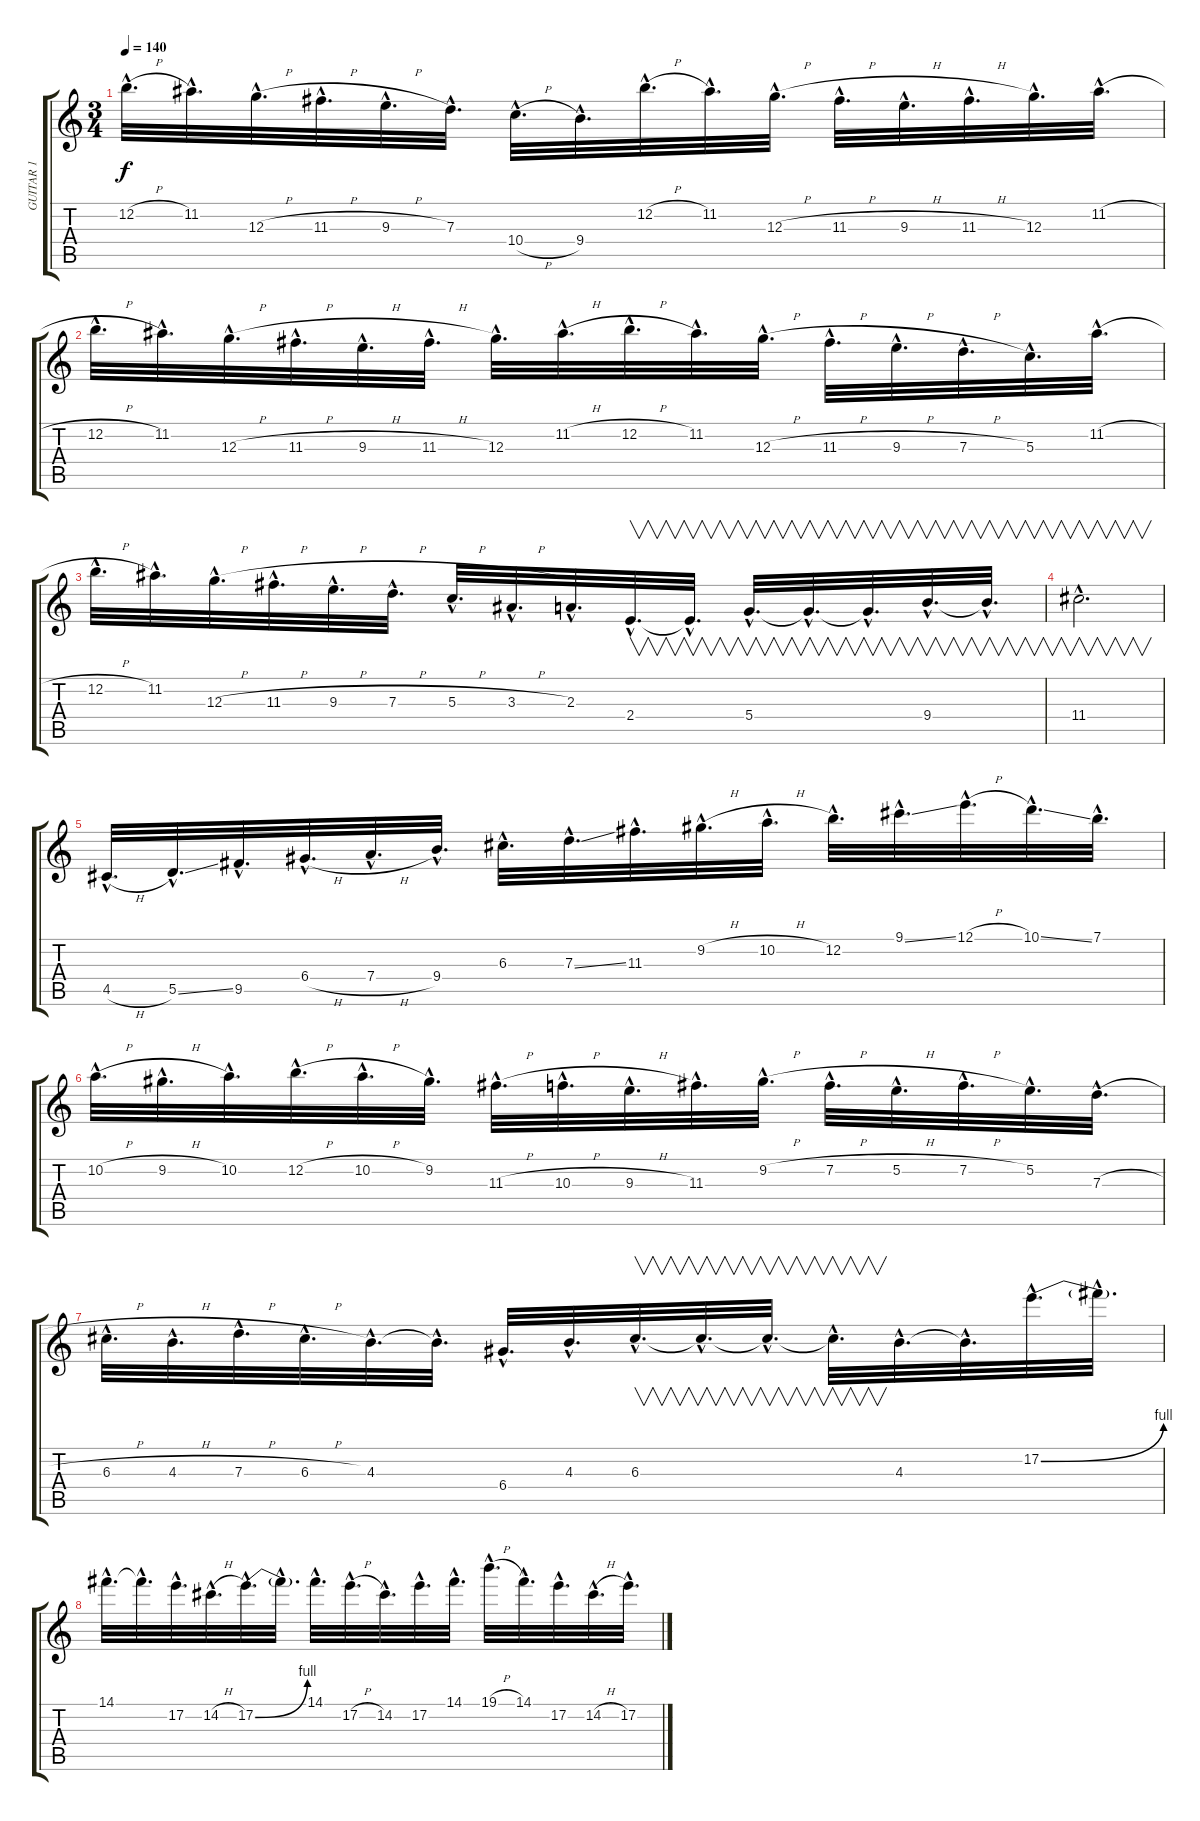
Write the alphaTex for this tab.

\track ("GUITAR 1" "GUITAR 1") {instrument distortionguitar}
\staff {score tabs}
\tuning (E4 B3 G3 D3 A2 E2) {hide}
\ts (3 4)
\tempo 140
\clef g2
\ks c
12.2{h hac}.32{d dy f} 11.2{hac}.32{d} 12.3{h hac}.32{d} 11.3{h hac}.32{d} 9.3{h hac}.32{d} 7.3{hac}.32{d} 10.4{h hac}.32{d} 9.4{hac}.32{d} 12.2{h hac}.32{d} 11.2{hac}.32{d} 12.3{h hac}.32{d} 11.3{h hac}.32{d} 9.3{h hac}.32{d} 11.3{h hac}.32{d} 12.3{hac}.32{d} 11.2{h hac}.32{d} |
12.2{h hac}.32{d} 11.2{hac}.32{d} 12.3{h hac}.32{d} 11.3{h hac}.32{d} 9.3{h hac}.32{d} 11.3{h hac}.32{d} 12.3{hac}.32{d} 11.2{h hac}.32{d} 12.2{h hac}.32{d} 11.2{hac}.32{d} 12.3{h hac}.32{d} 11.3{h hac}.32{d} 9.3{h hac}.32{d} 7.3{h hac}.32{d} 5.3{hac}.32{d} 11.2{h hac}.32{d} |
12.2{h hac}.32{d} 11.2{hac}.32{d} 12.3{h hac}.32{d} 11.3{h hac}.32{d} 9.3{h hac}.32{d} 7.3{h hac}.32{d} 5.3{h hac}.32{d} 3.3{h hac}.32{d} 2.3{hac}.32{d} 2.4{hac}.32{v d} 2.4{hac t}.32{v d} 5.4{hac}.32{v d} 5.4{hac t}.32{v d} 5.4{hac t}.32{v d} 9.4{hac}.32{v d} 9.4{hac t}.32{v d} |
11.4{hac}.2{v d} |
4.5{h hac}.32{d} 5.5{ss hac}.32{d} 9.5{hac}.32{d} 6.4{h hac}.32{d} 7.4{h hac}.32{d} 9.4{hac}.32{d} 6.3{hac}.32{d} 7.3{ss hac}.32{d} 11.3{hac}.32{d} 9.2{h hac}.32{d} 10.2{h hac}.32{d} 12.2{hac}.32{d} 9.1{ss hac}.32{d} 12.1{h hac}.32{d} 10.1{ss hac}.32{d} 7.1{hac}.32{d} |
10.2{h hac}.32{d} 9.2{h hac}.32{d} 10.2{hac}.32{d} 12.2{h hac}.32{d} 10.2{h hac}.32{d} 9.2{hac}.32{d} 11.3{h hac}.32{d} 10.3{h hac}.32{d} 9.3{h hac}.32{d} 11.3{hac}.32{d} 9.2{h hac}.32{d} 7.2{h hac}.32{d} 5.2{h hac}.32{d} 7.2{h hac}.32{d} 5.2{hac}.32{d} 7.3{h hac}.32{d} |
6.3{h hac}.32{d} 4.3{h hac}.32{d} 7.3{h hac}.32{d} 6.3{h hac}.32{d} 4.3{hac}.32{d} 4.3{hac t}.32{d} 6.4{hac}.32{d} 4.3{hac}.32{d} 6.3{hac}.32{v d} 6.3{hac t}.32{v d} 6.3{hac t}.32{v d} 6.3{hac t}.32{v d} 4.3{hac}.32{d} 4.3{hac t}.32{d} 17.2{be (bend 0 0 60 4) hac}.32{d} 17.2{hac t}.32{d} |
14.1{hac}.32{d} 14.1{hac t}.32{d} 17.2{hac}.32{d} 14.2{h hac}.32{d} 17.2{be (bend 0 0 60 4) hac}.32{d} 17.2{hac t}.32{d} 14.1{hac}.32{d} 17.2{h hac}.32{d} 14.2{hac}.32{d} 17.2{hac}.32{d} 14.1{hac}.32{d} 19.1{h hac}.32{d} 14.1{hac}.32{d} 17.2{hac}.32{d} 14.2{h hac}.32{d} 17.2{hac}.32{d}
